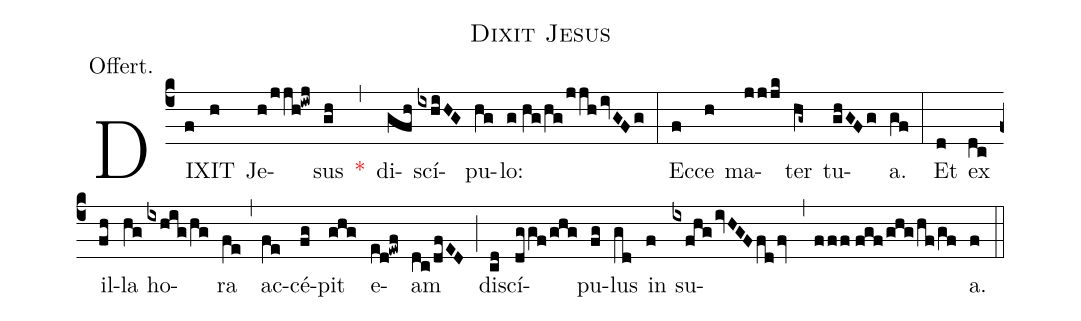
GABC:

name:Dixit Jesus;
annotation:Offert.;
mode:VI.;
office-part:Offertory;
%%
(c4) DI(f)XIT(h) Je(h/jjh!iwj)sus(gh) <v>\red{*}</v>(,) di(gfh)scí(ixhiHG)pu(hg)lo:(g//hg/hg/jjh/ivGFg) (:) Ec(f)ce(h) ma(jjjk)ter(hg~) tu(ghGFg)a.(gf) (:) Et(d) ex(dc) il(fh)la(hg) ho(ixhig/hg)ra(fe) (,) ac(fe)cé(fg)pit(ghg) e(ed!ewf)am(dc/dfED) (;) di(cd)scí(dggf/ghg)pu(fg)lus(gd) in(f) su(ixfhgivHGFfdfv//,fff//fgf/ghg/hf/gf)a.(f) (::)
